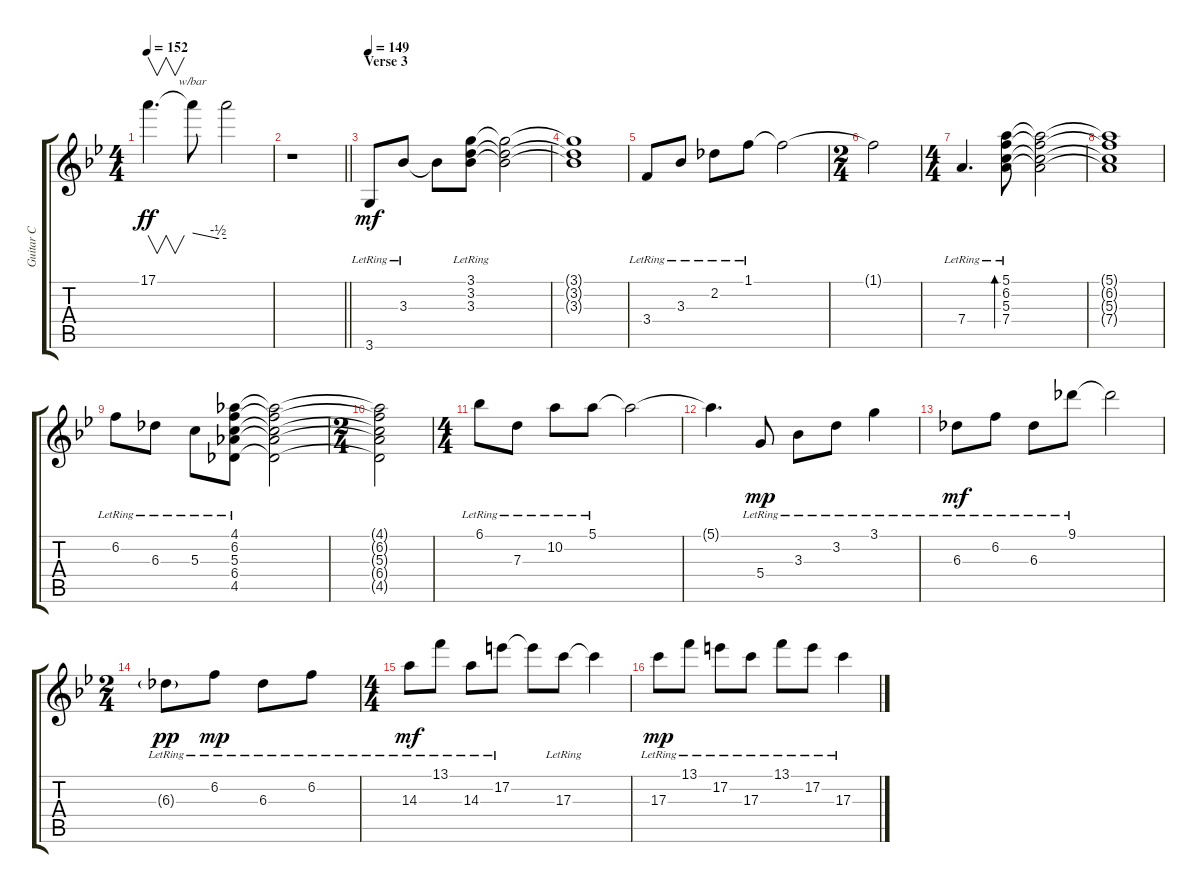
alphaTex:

\track ("Guitar C" "Guitar C") {instrument overdrivenguitar}
\staff {score tabs}
\tuning (E4 B3 G3 D3 A2 E2) {hide}
\ts (4 4)
\tempo 152
\clef g2
\ks bb
17.1{t}.4{v d dy ff} 17.1{t}.8{tbe (custom default 0 0 45 -2 60 -2)} 17.1{t}.2 |
\barLineRight lightlight
r.1 |
\section ("" "Verse 3")
\tempo 149
3.6{lr}.8{dy mf instrument acousticguitarsteel} 3.3{lr}.8 3.3{t}.8 (3.1{lr} 3.2{lr} 3.3{lr}).8 (3.1{t} 3.2{t} 3.3{t}).2 |
(3.1{t} 3.2{t} 3.3{t}).1 |
3.4{lr}.8 3.3{lr}.8 2.2{lr}.8 1.1{lr}.8 1.1{t}.2 |
\ts (2 4)
1.1{t}.2 |
\ts (4 4)
7.4{lr}.4{d} (5.1{lr} 6.2{lr} 5.3{lr} 7.4{lr}).8{bd 30} (5.1{t} 6.2{t} 5.3{t} 7.4{t}).2 |
(5.1{t} 6.2{t} 5.3{t} 7.4{t}).1 |
6.2{lr}.8 6.3{lr}.8 5.3{lr}.8 (4.1{lr} 6.2{lr} 5.3{lr} 6.4{lr} 4.5{lr}).8 (4.1{t} 6.2{t} 5.3{t} 6.4{t} 4.5{t}).2 |
\ts (2 4)
(4.1{t} 6.2{t} 5.3{t} 6.4{t} 4.5{t}).2 |
\ts (4 4)
6.1{lr}.8 7.3{lr}.8 10.2{lr}.8 5.1{lr}.8 5.1{t}.2 |
5.1{t}.4{d} 5.4{lr}.8{dy mp} 3.3{lr}.8 3.2{lr}.8 3.1{lr}.4 |
6.3{lr}.8{dy mf} 6.2{lr}.8 6.3{lr}.8 9.1{lr}.8 9.1{t}.2 |
\ts (2 4)
6.3{g lr}.8{dy pp} 6.2{lr}.8{dy mp} 6.3{lr}.8 6.2{lr}.8 |
\ts (4 4)
14.3{lr}.8{dy mf} 13.1{lr}.8 14.3{lr}.8 17.2{lr}.8 17.2{t}.8 17.3{lr}.8 17.3{t}.4 |
17.3{lr}.8{dy mp} 13.1{lr}.8 17.2{lr}.8 17.3{lr}.8 13.1{lr}.8 17.2{lr}.8 17.3{lr}.4
